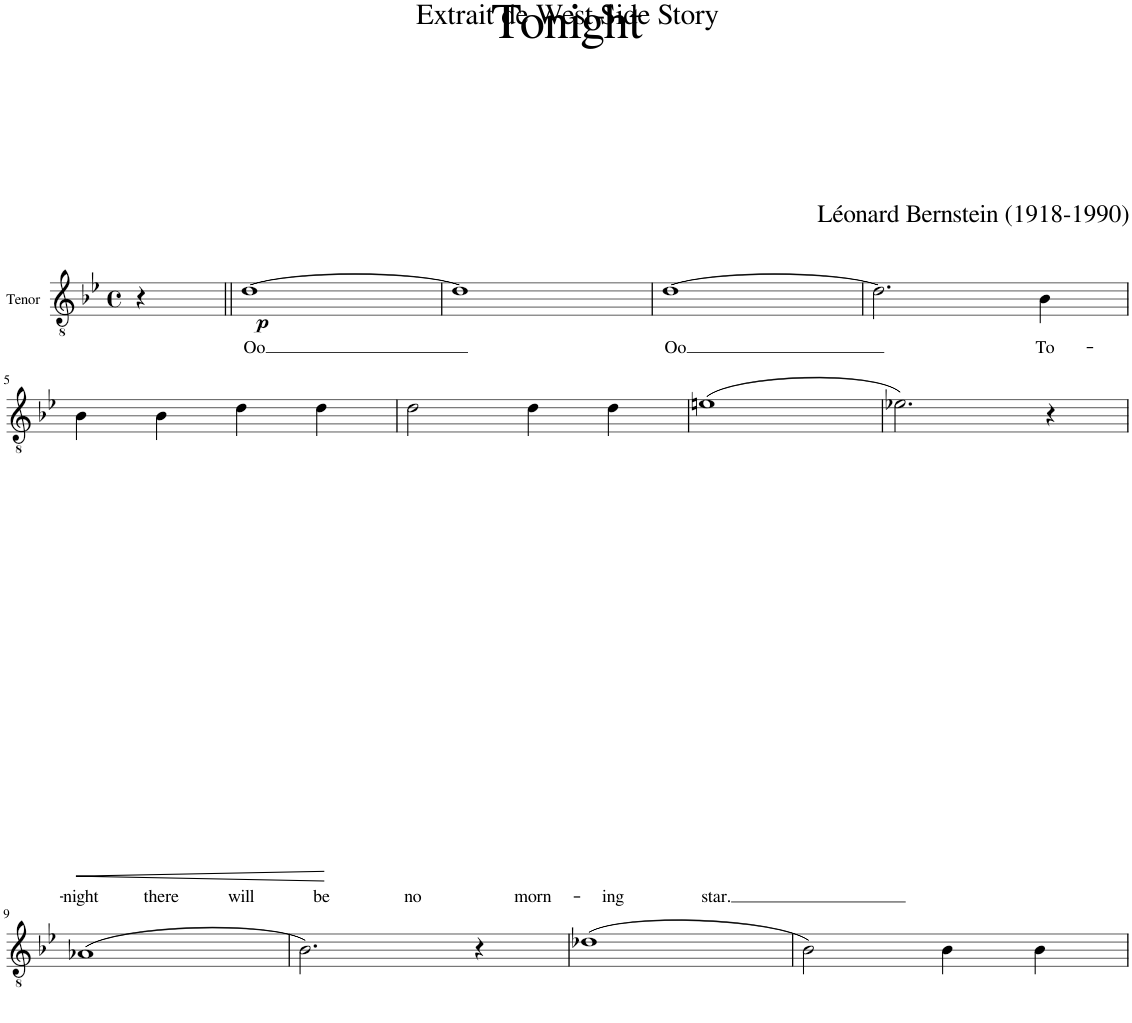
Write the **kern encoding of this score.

**kern	**text	**dynam
*part1	*part1	*part1
*staff1	*staff1	*staff1
*I"Tenor	*	*
*clefGv2	*	*
*k[b-e-]	*	*
*M4/4	*	*
*met(c)	*	*
=	=	=
4r	.	.
=1||	=1||	=1||
!	!LO:LY:b	!LO:DY:b
[1d	Oo	p
=2	=2	=2
1d]	.	.
=3	=3	=3
!	!LO:LY:b	!
[1d	Oo	.
=4	=4	=4
2.d\]	.	.
!	!LO:LY:b	!
4B-\	To-	.
!!LO:LB:g=z
=5	=5	=5
!	!LO:LY:b	!LO:HP:b
4B-\	-night	<
!	!LO:LY:b	!
4B-\	there	.
!	!LO:LY:b	!
4d\	will	.
!	!LO:LY:b	!
4d\	be	[
=6	=6	=6
!	!LO:LY:b	!
2d\	no	.
!	!LO:LY:b	!
4d\	morn-	.
!	!LO:LY:b	!
4d\	-ing	.
=7	=7	=7
!	!LO:LY:b	!
(1en	star.	.
=8	=8	=8
2.e-X\)	.	.
4r	.	.
!!LO:LB:g=z
=9	=9	=9
!	!LO:LY:b	!
(1A-X	Oo	.
=10	=10	=10
2.B-\)	.	.
4r	.	.
=11	=11	=11
!	!LO:LY:b	!LO:HP:b
(1d-X	Oo	<
.	.	[
=12	=12	=12
2B-\)	.	.
!	!LO:LY:b	!
4B-\	And	.
!	!LO:LY:b	!
4B-\	for	.
=	=	=
*-	*-	*-
